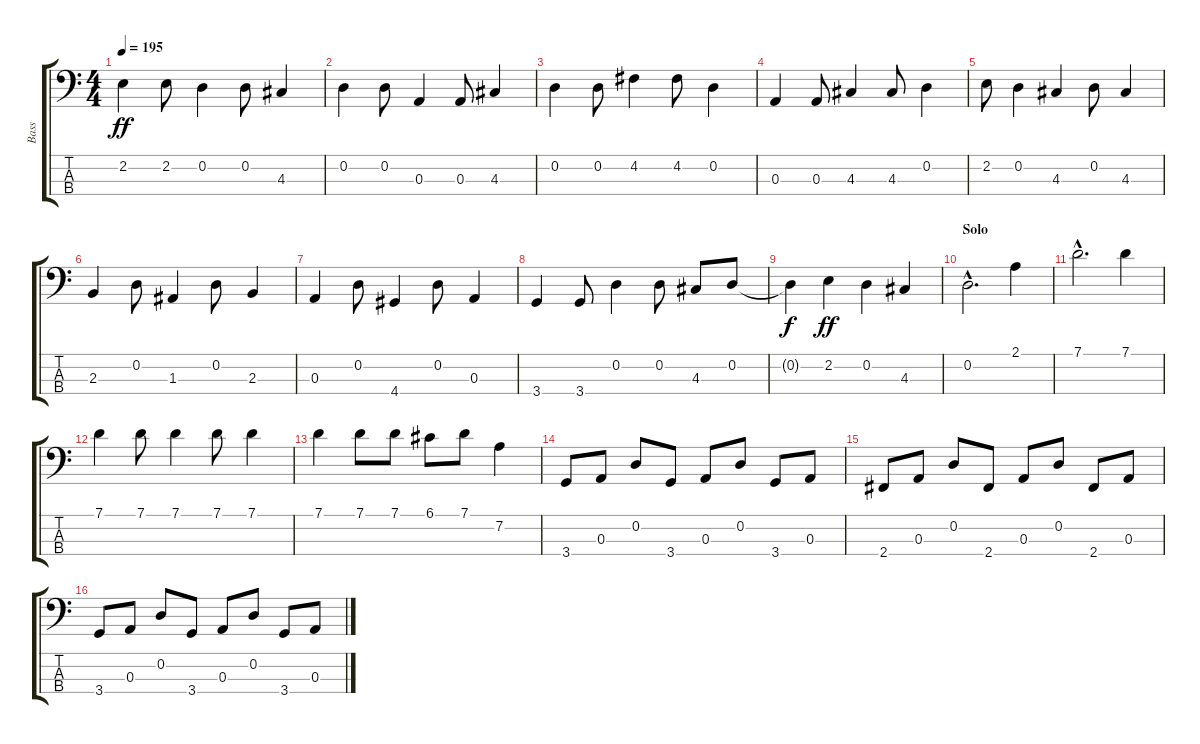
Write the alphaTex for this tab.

\track ("Bass" "Bass") {instrument electricbasspick}
\staff {score tabs}
\tuning (G2 D2 A1 E1) {hide}
\ts (4 4)
\tempo 195
\clef f4
\ks c
2.2.4{dy ff} 2.2.8 0.2.4 0.2.8 4.3.4 |
0.2.4 0.2.8 0.3.4 0.3.8 4.3.4 |
0.2.4 0.2.8 4.2.4 4.2.8 0.2.4 |
0.3.4 0.3.8 4.3.4 4.3.8 0.2.4 |
2.2.8 0.2.4 4.3.4 0.2.8 4.3.4 |
2.3.4 0.2.8 1.3.4 0.2.8 2.3.4 |
0.3.4 0.2.8 4.4.4 0.2.8 0.3.4 |
3.4.4 3.4.8 0.2.4 0.2.8 4.3.8 0.2.8 |
0.2{t}.4{dy f} 2.2.4{dy ff} 0.2.4 4.3.4 |
\section ("" "Solo")
0.2{hac}.2{d} 2.1.4 |
7.1{hac}.2{d} 7.1.4 |
7.1.4 7.1.8 7.1.4 7.1.8 7.1.4 |
7.1.4 7.1.8 7.1.8 6.1.8 7.1.8 7.2.4 |
3.4.8 0.3.8 0.2.8 3.4.8 0.3.8 0.2.8 3.4.8 0.3.8 |
2.4.8 0.3.8 0.2.8 2.4.8 0.3.8 0.2.8 2.4.8 0.3.8 |
3.4.8 0.3.8 0.2.8 3.4.8 0.3.8 0.2.8 3.4.8 0.3.8
